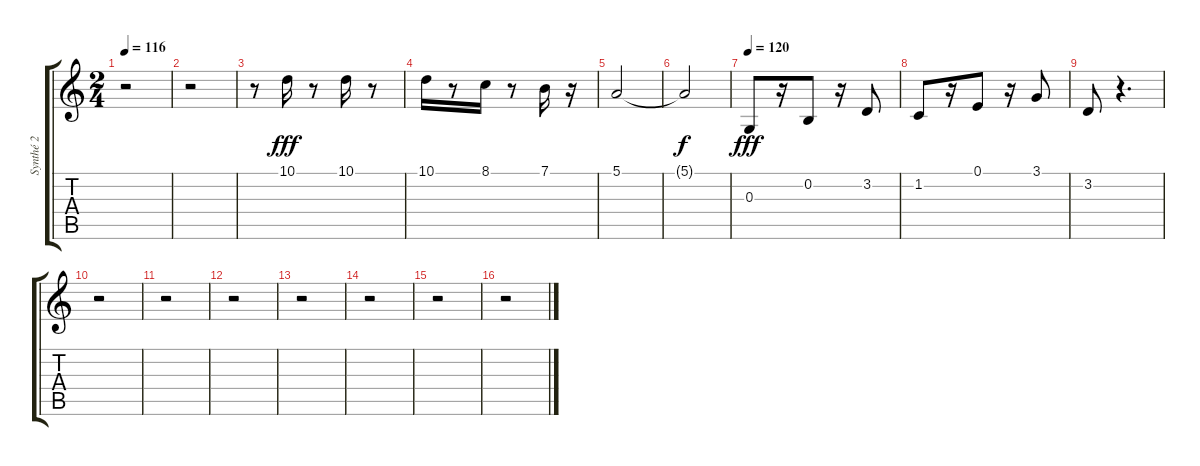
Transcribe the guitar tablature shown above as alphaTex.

\track ("Synthé 2" "Synthé 2") {instrument brasssection}
\staff {score tabs}
\tuning (E4 B3 G3 D3 A2 E2) {hide}
\ts (2 4)
\tempo 116
\clef g2
\ks c
r.2{dy fff} |
r.2 |
r.8 10.1.16 r.8 10.1.16 r.8 |
10.1.16 r.8 8.1.16 r.8 7.1.16 r.16 |
5.1.2 |
5.1{t}.2{dy f} |
\tempo 120
0.3.8{dy fff} r.16 0.2.8 r.16 3.2.8 |
1.2.8 r.16 0.1.8 r.16 3.1.8 |
3.2.8 r.4{d} |
r.2 |
r.2 |
r.2 |
r.2 |
r.2 |
r.2 |
r.2
